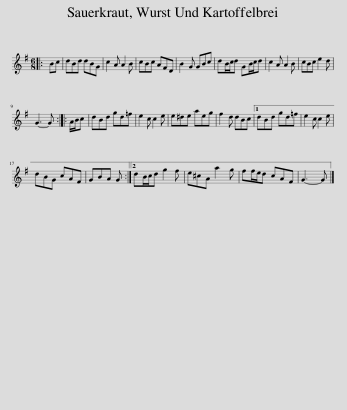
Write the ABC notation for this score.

X:1
L:1/8
M:6/8
I:linebreak $
K:G
V:1 treble
V:1
|: Bc | dBd dBG | c2 A A2 B | cBc AFD | B2 G GBc | %5
 dB/c/d GB/c/d | c2 A A2 B | cBc e2 d |$ G3- G :: A/B/c | %10
 dBd gd=f | e2 c c2 e | e^de aeg | f2 d dBc |1 dBd gd=f | %15
 e2 c c2 e |$ dBG cAF | GBA G :|2 dB/c/d g2 f | e^cA a2 g | %20
 ff/e/d cAF | G3- G |] %22
